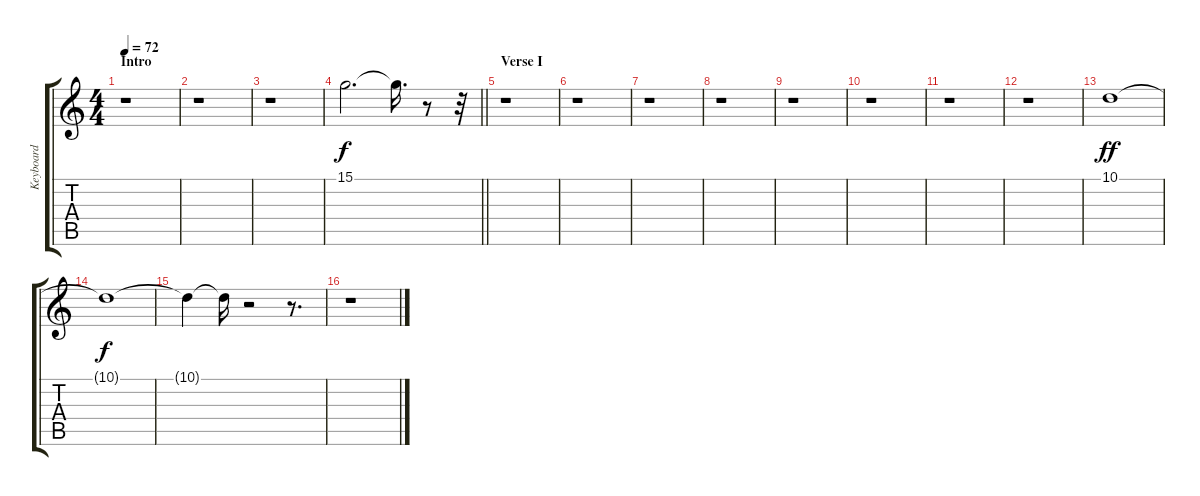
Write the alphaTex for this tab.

\track ("Keyboard" "Keyboard") {instrument lead1square}
\staff {score tabs}
\tuning (E4 B3 G3 D3 A2 E2) {hide}
\ts (4 4)
\section ("" "Intro")
\tempo 72
\clef g2
\ks c
r.1{dy f instrument lead1square} |
r.1 |
r.1 |
\barLineRight lightlight
15.1.2{d volume 12} 15.1{t}.16{d} r.8 r.32 |
\section ("" "Verse I")
r.1 |
r.1 |
r.1 |
r.1 |
r.1 |
r.1 |
r.1 |
r.1 |
10.1.1{dy ff volume 1} |
10.1{t}.1{dy f} |
10.1{t}.4 10.1{t}.16 r.2 r.8{d} |
r.1
